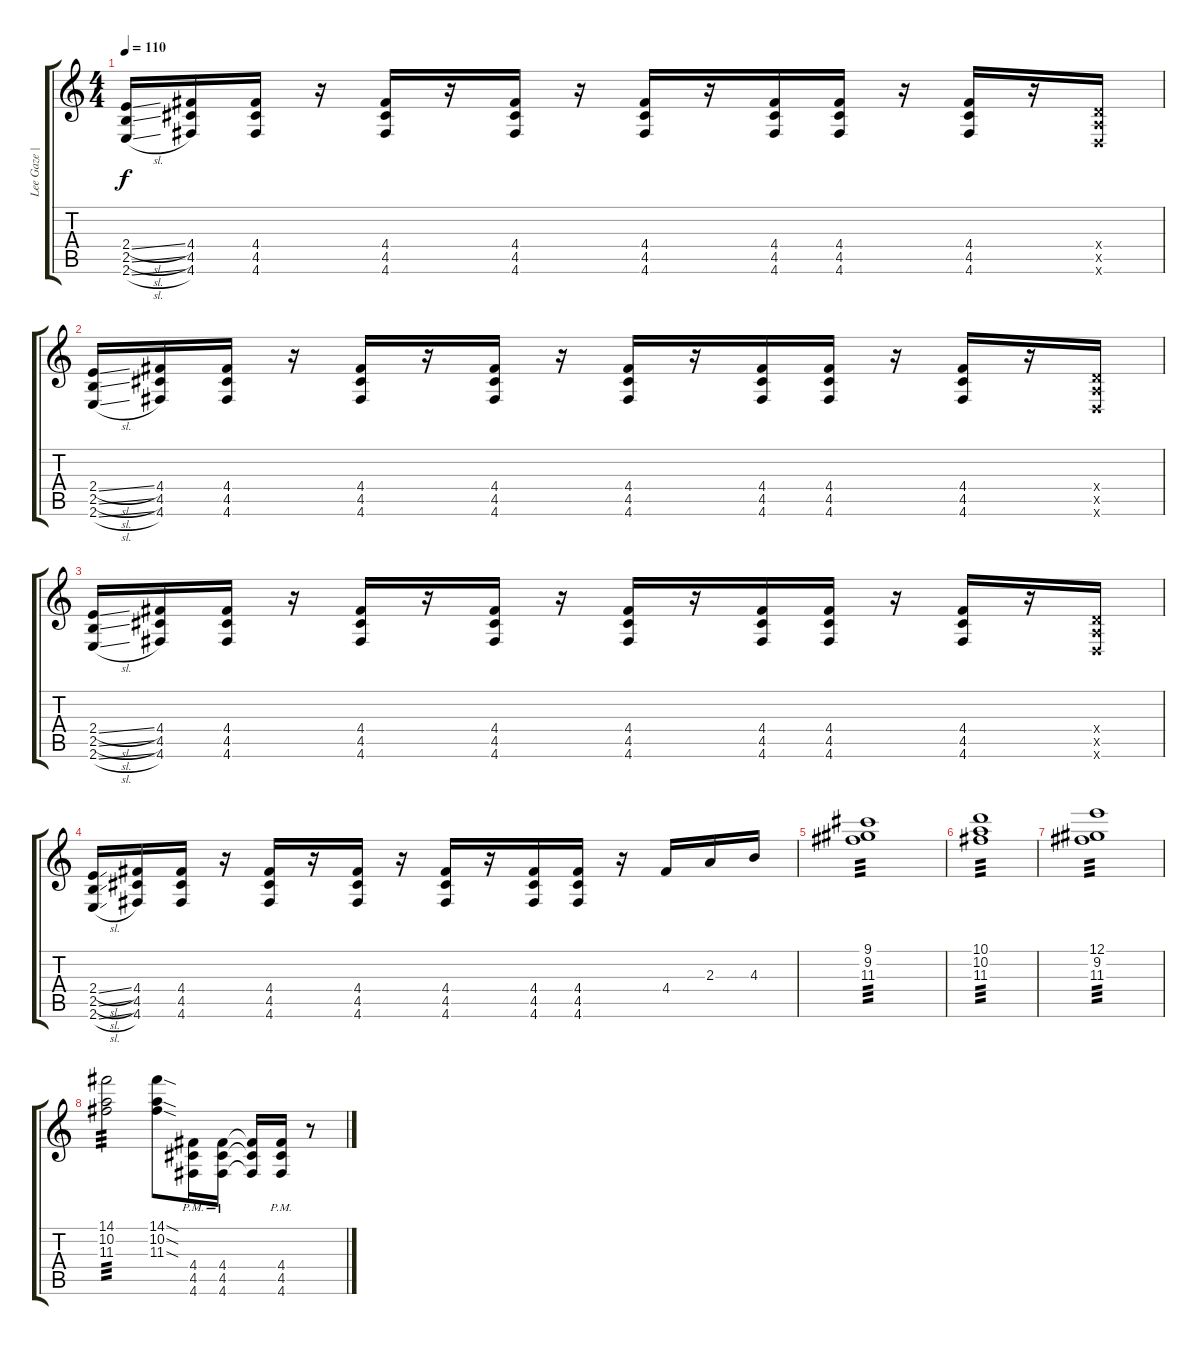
\track ("Lee Gaze | Lead" "Lee Gaze |") {instrument distortionguitar}
\staff {score tabs}
\tuning (E4 B3 G3 D3 A2 D2) {hide}
\ts (4 4)
\tempo 110
\clef g2
\ks c
(2.4{sl} 2.5{sl} 2.6{sl}).16{dy f} (4.4 4.5 4.6).16 (4.4 4.5 4.6).16 r.16 (4.4 4.5 4.6).16 r.16 (4.4 4.5 4.6).16 r.16 (4.4 4.5 4.6).16 r.16 (4.4 4.5 4.6).16 (4.4 4.5 4.6).16 r.16 (4.4 4.5 4.6).16 r.16 (0.4{x} 0.5{x} 0.6{x}).16 |
(2.4{sl} 2.5{sl} 2.6{sl}).16 (4.4 4.5 4.6).16 (4.4 4.5 4.6).16 r.16 (4.4 4.5 4.6).16 r.16 (4.4 4.5 4.6).16 r.16 (4.4 4.5 4.6).16 r.16 (4.4 4.5 4.6).16 (4.4 4.5 4.6).16 r.16 (4.4 4.5 4.6).16 r.16 (0.4{x} 0.5{x} 0.6{x}).16 |
(2.4{sl} 2.5{sl} 2.6{sl}).16 (4.4 4.5 4.6).16 (4.4 4.5 4.6).16 r.16 (4.4 4.5 4.6).16 r.16 (4.4 4.5 4.6).16 r.16 (4.4 4.5 4.6).16 r.16 (4.4 4.5 4.6).16 (4.4 4.5 4.6).16 r.16 (4.4 4.5 4.6).16 r.16 (0.4{x} 0.5{x} 0.6{x}).16 |
(2.4{sl} 2.5{sl} 2.6{sl}).16 (4.4 4.5 4.6).16 (4.4 4.5 4.6).16 r.16 (4.4 4.5 4.6).16 r.16 (4.4 4.5 4.6).16 r.16 (4.4 4.5 4.6).16 r.16 (4.4 4.5 4.6).16 (4.4 4.5 4.6).16 r.16 4.4.16 2.3.16 4.3.16 |
(9.1 9.2 11.3).1{tp 3} |
(10.1 10.2 11.3).1{tp 3} |
(12.1 9.2 11.3).1{tp 3} |
(14.1 10.2 11.3).2{tp 3} (14.1{sod} 10.2{sod} 11.3{sod}).8 (4.4{pm} 4.5{pm} 4.6{pm}).16 (4.4{pm} 4.5{pm} 4.6{pm}).16 (4.4{t} 4.5{t} 4.6{t}).16 (4.4{pm} 4.5{pm} 4.6{pm}).16 r.8
